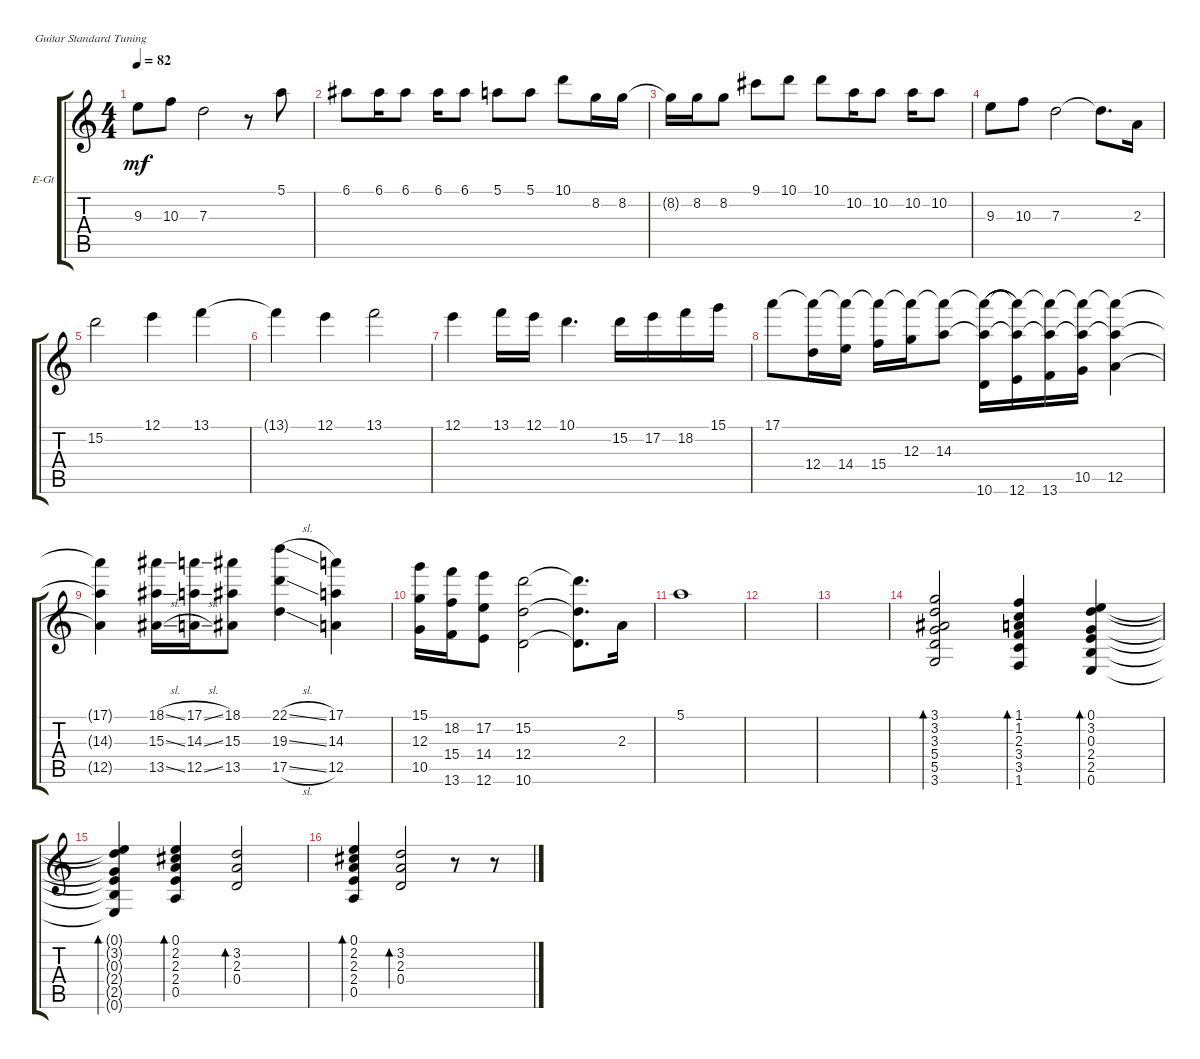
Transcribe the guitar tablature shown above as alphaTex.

\defaultSystemsLayout 4
\bracketExtendMode groupsimilarinstruments
\firstSystemTrackNameOrientation horizontal
\otherSystemsTrackNameOrientation horizontal
\track ("Melody" "E-Gt") {instrument electricguitarclean}
\staff {score tabs}
\tuning (E4 B3 G3 D3 A2 E2)
\ts (4 4)
\tempo 82
\clef g2
\scale
0.333333
\ks c
9.3.8{dy mf} 10.3.8 7.3.2 r.8 5.1.8 |
\scale
0.333333 6.1.8 6.1.16 6.1.8 6.1.16 6.1.8 5.1.8 5.1.8 10.1.8 8.2.16 8.2.16 |
\scale
0.333333 8.2{t}.16 8.2.16 8.2.8 9.1.8 10.1.8 10.1.8 10.2.16 10.2.8 10.2.16 10.2.8 |
\scale
0.333333 9.3.8 10.3.8 7.3.2 7.3{t}.8{d} 2.3.16 |
\scale
0.333333 15.2.2 12.1.4 13.1.4 |
\scale
0.333333 13.1{t}.4 12.1.4 13.1.2 |
\scale
0.333333 12.1.4 13.1.16 12.1.16 10.1.4{d} 15.2.16 17.2.16 18.2.16 15.1.16 |
\scale
0.333333 17.1.8 (12.4 17.1{t}).16 (14.4 17.1{t}).16 (15.4 17.1{t}).16 (12.3 17.1{t}).16 (14.3 17.1{t}).8 (10.6 17.1{t} 14.3{t}).16{legatoorigin} (12.6 17.1{t} 14.3{t}).16 (13.6 17.1{t} 14.3{t}).16 (10.5 17.1{t} 14.3{t}).16 (12.5 17.1{t} 14.3{t}).4 |
\scale
0.333333 (17.1{t} 14.3{t} 12.5{t}).4 (18.1{sl} 15.3{sl} 13.5{sl}).16 (12.5{sl} 14.3{sl} 17.1{sl}).16 (13.5 15.3 18.1).8 (17.5{sl} 19.3{sl} 22.1{sl}).4 (17.1 14.3 12.5).4 |
\scale
0.333333 (10.5 12.3 15.1).16 (13.6 15.4 18.2).16 (12.6 14.4 17.2).8 (10.6 12.4 15.2).2 (10.6{t} 12.4{t} 15.2{t}).8{d} 2.3.16 |
\scale
0.333333 5.1.1 |
\scale
0.333333 |
\scale
0.333333 |
\scale
0.333333 (3.6 5.5 5.4 3.3 3.2 3.1).2{bd 104} (1.1 1.2 2.3 3.4 3.5 1.6).4{bd 104} (0.6 2.5 2.4 0.3 3.2 0.1).4{bd 104} |
\scale
0.333333 (0.6{t} 2.5{t} 2.4{t} 0.3{t} 3.2{t} 0.1{t}).4{bd 104} (0.1 2.2 2.3 2.4 0.5).4{bd 104} (0.4 2.3 3.2).2{bd 104} |
\scale
0.333333 (0.1 2.2 2.3 2.4 0.5).4{bd 104} (0.4 2.3 3.2).2{bd 104} r.8 r.8
